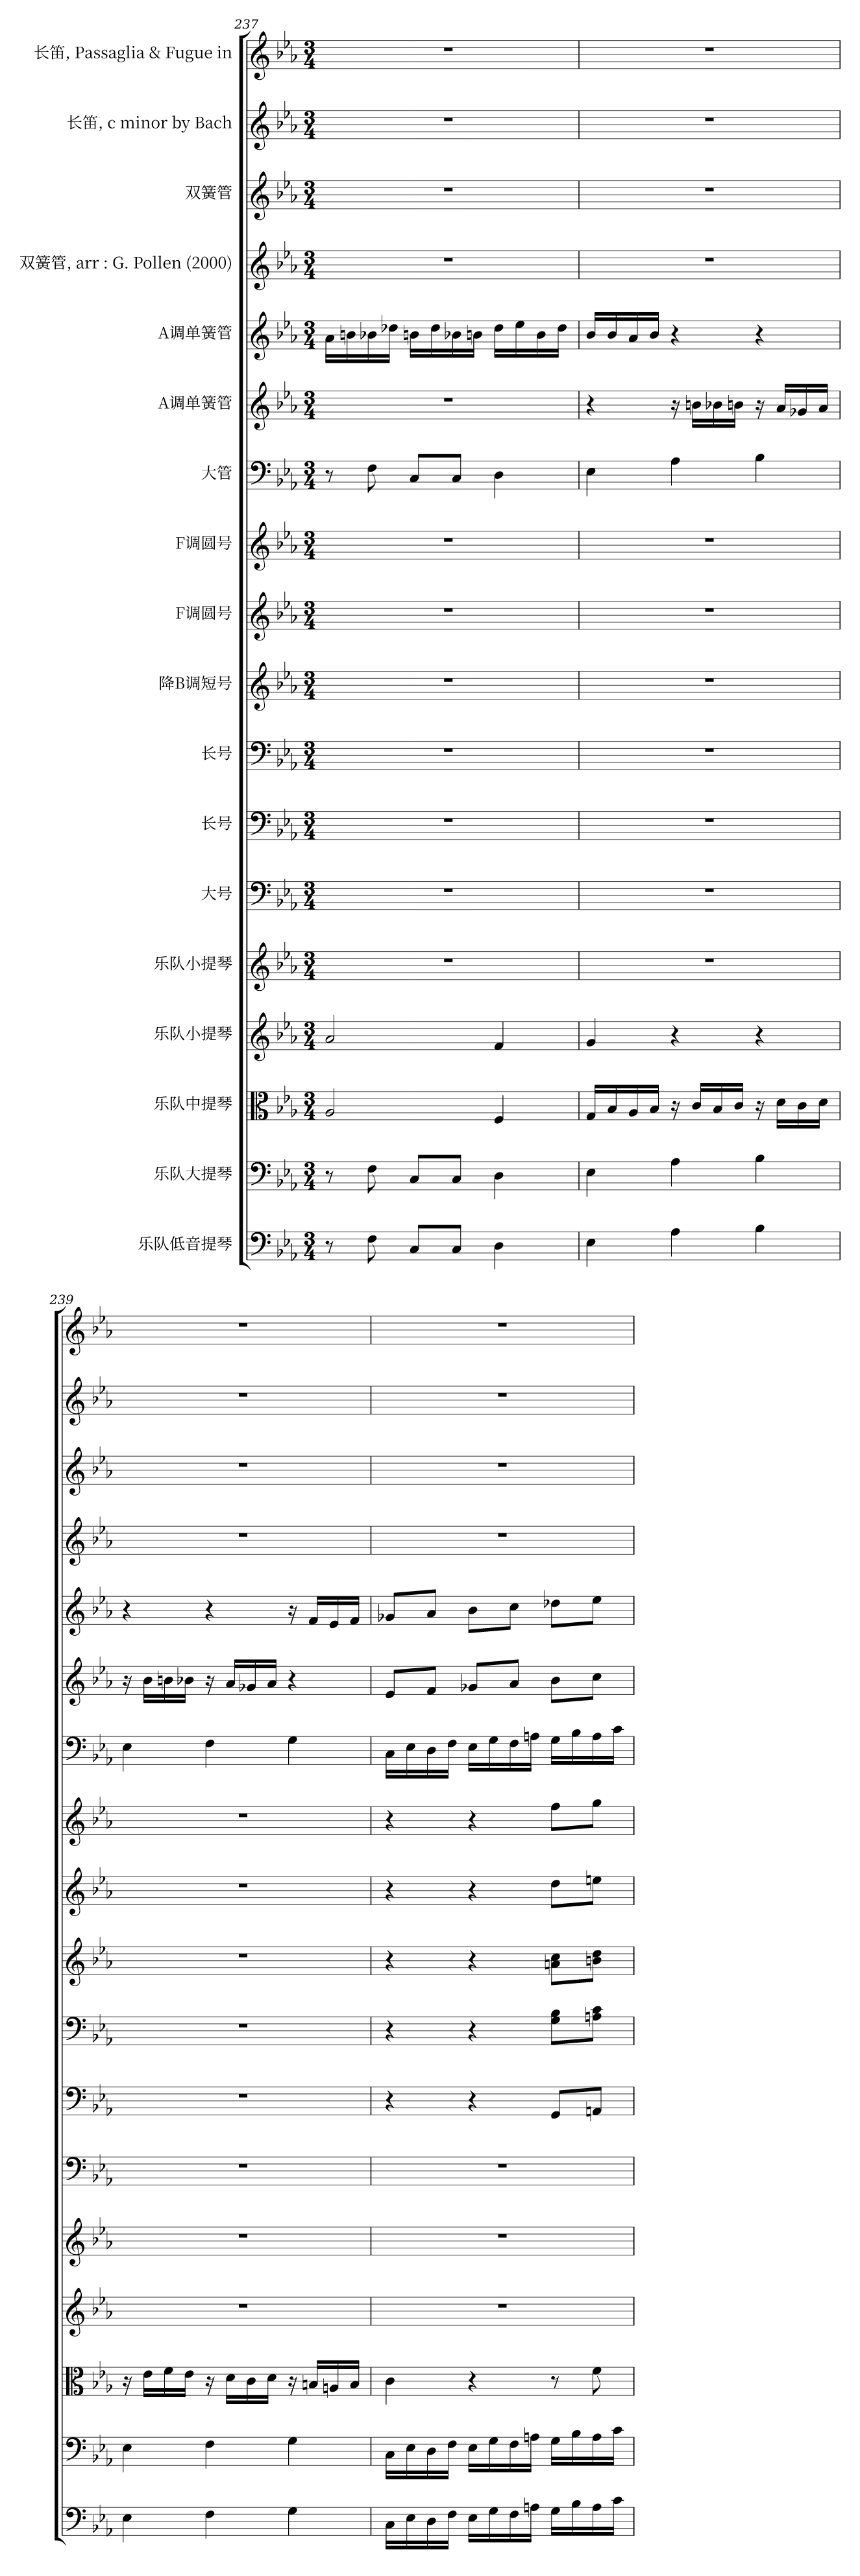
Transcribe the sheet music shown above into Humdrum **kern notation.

**kern	**kern	**kern	**kern	**kern	**kern	**kern	**kern	**kern	**kern	**kern	**kern	**kern	**kern	**kern	**kern	**kern	**kern
*part18	*part17	*part16	*part15	*part14	*part13	*part12	*part11	*part10	*part9	*part8	*part7	*part6	*part5	*part4	*part3	*part2	*part1
*staff18	*staff17	*staff16	*staff15	*staff14	*staff13	*staff12	*staff11	*staff10	*staff9	*staff8	*staff7	*staff6	*staff5	*staff4	*staff3	*staff2	*staff1
*I"乐队低音提琴	*I"乐队大提琴	*I"乐队中提琴	*I"乐队小提琴	*I"乐队小提琴	*I"大号	*I"长号	*I"长号	*I"降B调短号	*I"F调圆号	*I"F调圆号	*I"大管	*I"A调单簧管	*I"A调单簧管	*I"双簧管, arr :  G. Pollen (2000)	*I"双簧管	*I"长笛, c minor by Bach	*I"长笛, Passaglia &amp; Fugue in
!!LO:PB:g=z
*clefF4	*clefF4	*clefC3	*clefG2	*clefG2	*clefF4	*clefF4	*clefF4	*clefG2	*clefG2	*clefG2	*clefF4	*clefG2	*clefG2	*clefG2	*clefG2	*clefG2	*clefG2
*ITrd7c12	*	*	*	*	*	*	*	*ITrd1c2	*ITrd4c7	*ITrd4c7	*	*ITrd2c3	*ITrd2c3	*	*	*	*
*k[b-e-a-]	*k[b-e-a-]	*k[b-e-a-]	*k[b-e-a-]	*k[b-e-a-]	*k[b-e-a-]	*k[b-e-a-]	*k[b-e-a-]	*k[b-e-a-d-g-]	*k[b-e-a-d-]	*k[b-e-a-d-]	*k[b-e-a-]	*k[]	*k[]	*k[b-e-a-]	*k[b-e-a-]	*k[b-e-a-]	*k[b-e-a-]
*M3/4	*M3/4	*M3/4	*M3/4	*M3/4	*M3/4	*M3/4	*M3/4	*M3/4	*M3/4	*M3/4	*M3/4	*M3/4	*M3/4	*M3/4	*M3/4	*M3/4	*M3/4
=237	=237	=237	=237	=237	=237	=237	=237	=237	=237	=237	=237	=237	=237	=237	=237	=237	=237
8r	8r	2A-/	2a-/	2.r	2.r	2.r	2.r	2.r	2.r	2.r	8r	2.r	16f\LL	2.r	2.r	2.r	2.r
.	.	.	.	.	.	.	.	.	.	.	.	.	16g#X\	.	.	.	.
8FF\	8F\	.	.	.	.	.	.	.	.	.	8F\	.	16gn\	.	.	.	.
.	.	.	.	.	.	.	.	.	.	.	.	.	16b-X\JJ	.	.	.	.
8CC/L	8C/L	.	.	.	.	.	.	.	.	.	8C/L	.	16g#X\LL	.	.	.	.
.	.	.	.	.	.	.	.	.	.	.	.	.	16b-\	.	.	.	.
8CC/J	8C/J	.	.	.	.	.	.	.	.	.	8C/J	.	16gn\	.	.	.	.
.	.	.	.	.	.	.	.	.	.	.	.	.	16g#X\JJ	.	.	.	.
4DD\	4D\	4F/	4f/	.	.	.	.	.	.	.	4D\	.	16b-\LL	.	.	.	.
.	.	.	.	.	.	.	.	.	.	.	.	.	16cc\	.	.	.	.
.	.	.	.	.	.	.	.	.	.	.	.	.	16g#\	.	.	.	.
.	.	.	.	.	.	.	.	.	.	.	.	.	16b-\JJ	.	.	.	.
=238	=238	=238	=238	=238	=238	=238	=238	=238	=238	=238	=238	=238	=238	=238	=238	=238	=238
4EE-\	4E-\	16G/LL	4g/	2.r	2.r	2.r	2.r	2.r	2.r	2.r	4E-\	4r	16g/LL	2.r	2.r	2.r	2.r
.	.	16B-/	.	.	.	.	.	.	.	.	.	.	16g/	.	.	.	.
.	.	16A-/	.	.	.	.	.	.	.	.	.	.	16f/	.	.	.	.
.	.	16B-/JJ	.	.	.	.	.	.	.	.	.	.	16g/JJ	.	.	.	.
4AA-\	4A-\	16r	4r	.	.	.	.	.	.	.	4A-\	16r	4r	.	.	.	.
.	.	16c/LL	.	.	.	.	.	.	.	.	.	16g#X\LL	.	.	.	.	.
.	.	16B-/	.	.	.	.	.	.	.	.	.	16gn\	.	.	.	.	.
.	.	16c/JJ	.	.	.	.	.	.	.	.	.	16g#X\JJ	.	.	.	.	.
4BB-\	4B-\	16r	4r	.	.	.	.	.	.	.	4B-\	16r	4r	.	.	.	.
.	.	16d\LL	.	.	.	.	.	.	.	.	.	16f/LL	.	.	.	.	.
.	.	16c\	.	.	.	.	.	.	.	.	.	16e-X/	.	.	.	.	.
.	.	16d\JJ	.	.	.	.	.	.	.	.	.	16f/JJ	.	.	.	.	.
!!LO:PB:g=z
=239	=239	=239	=239	=239	=239	=239	=239	=239	=239	=239	=239	=239	=239	=239	=239	=239	=239
4EE-\	4E-\	16r	2.r	2.r	2.r	2.r	2.r	2.r	2.r	2.r	4E-\	16r	4r	2.r	2.r	2.r	2.r
.	.	16e-\LL	.	.	.	.	.	.	.	.	.	16g\LL	.	.	.	.	.
.	.	16f\	.	.	.	.	.	.	.	.	.	16g#X\	.	.	.	.	.
.	.	16e-\JJ	.	.	.	.	.	.	.	.	.	16gn\JJ	.	.	.	.	.
4FF\	4F\	16r	.	.	.	.	.	.	.	.	4F\	16r	4r	.	.	.	.
.	.	16d\LL	.	.	.	.	.	.	.	.	.	16f/LL	.	.	.	.	.
.	.	16c\	.	.	.	.	.	.	.	.	.	16e-X/	.	.	.	.	.
.	.	16d\JJ	.	.	.	.	.	.	.	.	.	16f/JJ	.	.	.	.	.
4GG\	4G\	16r	.	.	.	.	.	.	.	.	4G\	4r	16r	.	.	.	.
.	.	16Bn/LL	.	.	.	.	.	.	.	.	.	.	16d/LL	.	.	.	.
.	.	16An/	.	.	.	.	.	.	.	.	.	.	16c/	.	.	.	.
.	.	16B/JJ	.	.	.	.	.	.	.	.	.	.	16d/JJ	.	.	.	.
=240	=240	=240	=240	=240	=240	=240	=240	=240	=240	=240	=240	=240	=240	=240	=240	=240	=240
16CC\LL	16C\LL	4c\	2.r	2.r	2.r	4r	4r	4r	4r	4r	16C\LL	8c/L	8e-X/L	2.r	2.r	2.r	2.r
16EE-\	16E-\	.	.	.	.	.	.	.	.	.	16E-\	.	.	.	.	.	.
16DD\	16D\	.	.	.	.	.	.	.	.	.	16D\	8d/J	8f/J	.	.	.	.
16FF\JJ	16F\JJ	.	.	.	.	.	.	.	.	.	16F\JJ	.	.	.	.	.	.
16EE-\LL	16E-\LL	4r	.	.	.	4r	4r	4r	4r	4r	16E-\LL	8e-X/L	8g\L	.	.	.	.
16GG\	16G\	.	.	.	.	.	.	.	.	.	16G\	.	.	.	.	.	.
16FF\	16F\	.	.	.	.	.	.	.	.	.	16F\	8f/J	8a\J	.	.	.	.
16AAn\JJ	16An\JJ	.	.	.	.	.	.	.	.	.	16An\JJ	.	.	.	.	.	.
16GG\LL	16G\LL	8r	.	.	.	8GG/L	8G\ 8B-\L	8gn\ 8b-\L	8g\L	8b-\L	16G\LL	8g\L	8b-X\L	.	.	.	.
16BB-\	16B-\	.	.	.	.	.	.	.	.	.	16B-\	.	.	.	.	.	.
16AA\	16A\	8f\	.	.	.	8AAn/J	8An\ 8c\J	8an\ 8cc\J	8an\J	8cc\J	16A\	8a\J	8cc\J	.	.	.	.
16C\JJ	16c\JJ	.	.	.	.	.	.	.	.	.	16c\JJ	.	.	.	.	.	.
=	=	=	=	=	=	=	=	=	=	=	=	=	=	=	=	=	=
*-	*-	*-	*-	*-	*-	*-	*-	*-	*-	*-	*-	*-	*-	*-	*-	*-	*-
